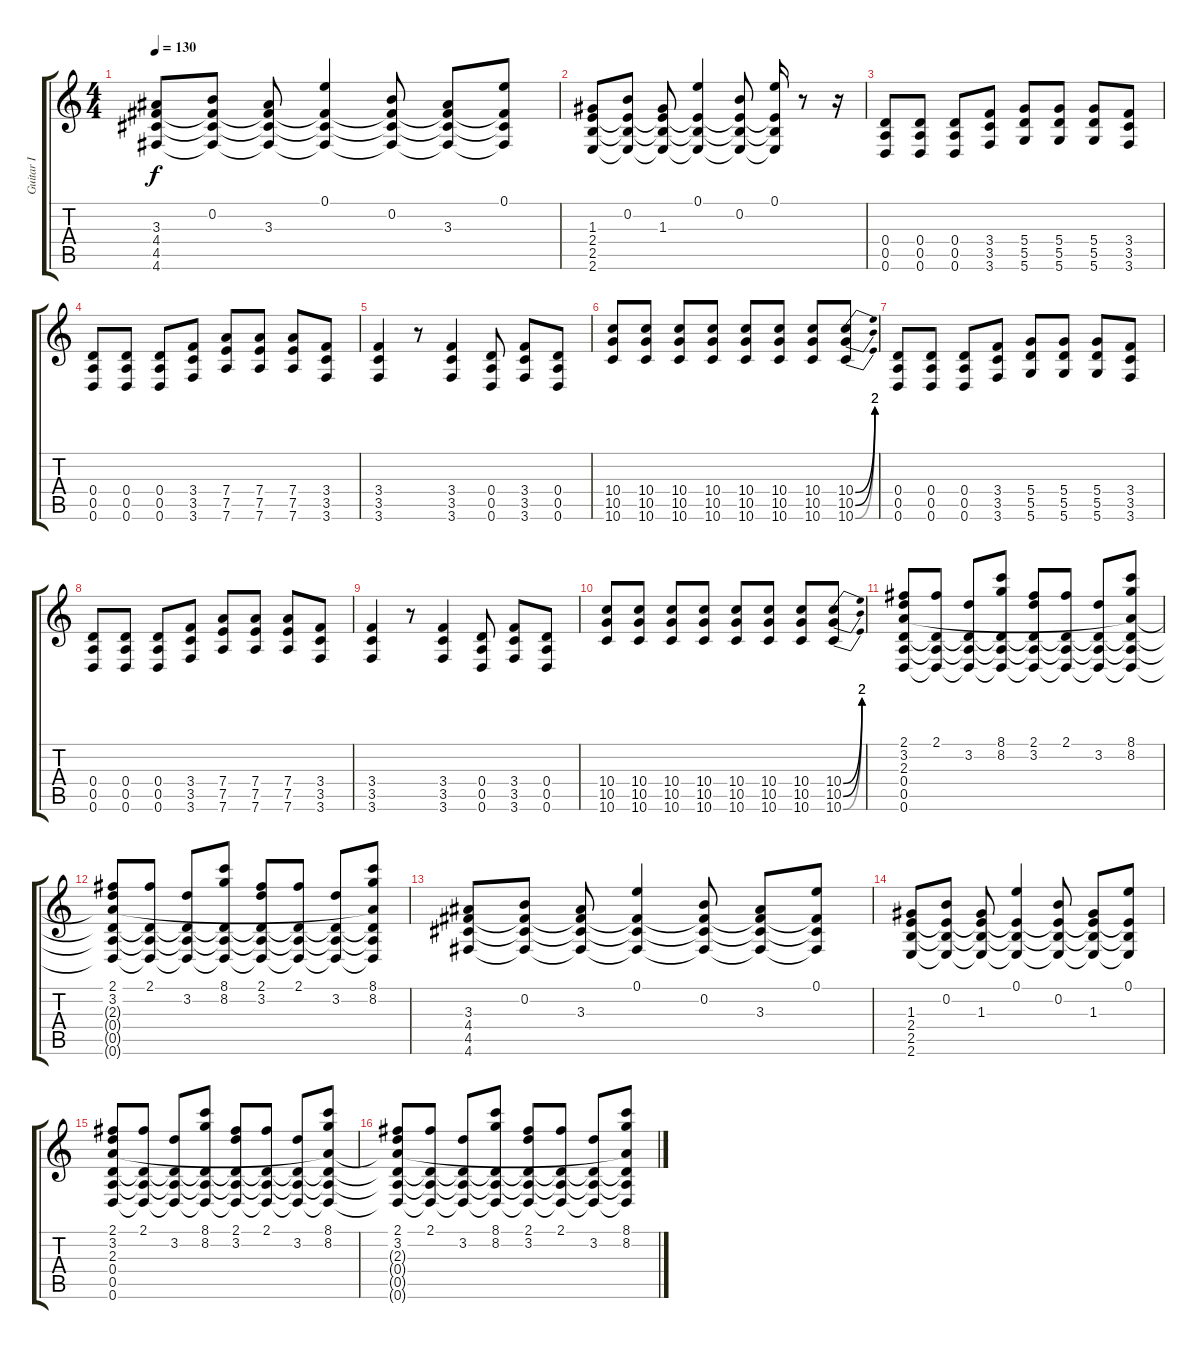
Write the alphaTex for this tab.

\track ("Guitar I" "Guitar I") {instrument distortionguitar}
\staff {score tabs}
\tuning (E4 B3 G3 D3 A2 D2) {hide}
\ts (4 4)
\tempo 130
\clef g2
\ks c
(3.3 4.4 4.5 4.6).8{dy f} (0.2 4.4{t} 4.5{t} 4.6{t}).8 (3.3 4.4{t} 4.5{t} 4.6{t}).8 (0.1 4.4{t} 4.5{t} 4.6{t}).4 (0.2 4.4{t} 4.5{t} 4.6{t}).8 (3.3 4.4{t} 4.5{t} 4.6{t}).8 (0.1 4.4{t} 4.5{t} 4.6{t}).8 |
(1.3 2.4 2.5 2.6).8 (0.2 2.4{t} 2.5{t} 2.6{t}).8 (1.3 2.4{t} 2.5{t} 2.6{t}).8 (0.1 2.4{t} 2.5{t} 2.6{t}).4 (0.2 2.4{t} 2.5{t} 2.6{t}).8 (0.1 2.4{t} 2.5{t} 2.6{t}).16 r.8 r.16 |
(0.4 0.5 0.6).8 (0.4 0.5 0.6).8 (0.4 0.5 0.6).8 (3.4 3.5 3.6).8 (5.4 5.5 5.6).8 (5.4 5.5 5.6).8 (5.4 5.5 5.6).8 (3.4 3.5 3.6).8 |
(0.4 0.5 0.6).8 (0.4 0.5 0.6).8 (0.4 0.5 0.6).8 (3.4 3.5 3.6).8 (7.4 7.5 7.6).8 (7.4 7.5 7.6).8 (7.4 7.5 7.6).8 (3.4 3.5 3.6).8 |
(3.4 3.5 3.6).4 r.8 (3.4 3.5 3.6).4 (0.4 0.5 0.6).8 (3.4 3.5 3.6).8 (0.4 0.5 0.6).8 |
(10.4 10.5 10.6).8 (10.4 10.5 10.6).8 (10.4 10.5 10.6).8 (10.4 10.5 10.6).8 (10.4 10.5 10.6).8 (10.4 10.5 10.6).8 (10.4 10.5 10.6).8 (10.4{be (bend 0 0 60 8)} 10.5{be (bend 0 0 60 8)} 10.6{be (bend 0 0 60 8)}).8 |
(0.4 0.5 0.6).8 (0.4 0.5 0.6).8 (0.4 0.5 0.6).8 (3.4 3.5 3.6).8 (5.4 5.5 5.6).8 (5.4 5.5 5.6).8 (5.4 5.5 5.6).8 (3.4 3.5 3.6).8 |
(0.4 0.5 0.6).8 (0.4 0.5 0.6).8 (0.4 0.5 0.6).8 (3.4 3.5 3.6).8 (7.4 7.5 7.6).8 (7.4 7.5 7.6).8 (7.4 7.5 7.6).8 (3.4 3.5 3.6).8 |
(3.4 3.5 3.6).4 r.8 (3.4 3.5 3.6).4 (0.4 0.5 0.6).8 (3.4 3.5 3.6).8 (0.4 0.5 0.6).8 |
(10.4 10.5 10.6).8 (10.4 10.5 10.6).8 (10.4 10.5 10.6).8 (10.4 10.5 10.6).8 (10.4 10.5 10.6).8 (10.4 10.5 10.6).8 (10.4 10.5 10.6).8 (10.4{be (bend 0 0 60 8)} 10.5{be (bend 0 0 60 8)} 10.6{be (bend 0 0 60 8)}).8 |
(2.1 3.2 2.3 0.4 0.5 0.6).8 (2.1 0.4{t} 0.5{t} 0.6{t}).8 (3.2 0.4{t} 0.5{t} 0.6{t}).8 (8.1 8.2 0.4{t} 0.5{t} 0.6{t}).8 (2.1 3.2 0.4{t} 0.5{t} 0.6{t}).8 (2.1 0.4{t} 0.5{t} 0.6{t}).8 (3.2 0.4{t} 0.5{t} 0.6{t}).8 (8.1 8.2 2.3{t} 0.4{t} 0.5{t} 0.6{t}).8 |
(2.1 3.2 2.3{t} 0.4{t} 0.5{t} 0.6{t}).8 (2.1 0.4{t} 0.5{t} 0.6{t}).8 (3.2 0.4{t} 0.5{t} 0.6{t}).8 (8.1 8.2 0.4{t} 0.5{t} 0.6{t}).8 (2.1 3.2 0.4{t} 0.5{t} 0.6{t}).8 (2.1 0.4{t} 0.5{t} 0.6{t}).8 (3.2 0.4{t} 0.5{t} 0.6{t}).8 (8.1 8.2 2.3{t} 0.4{t} 0.5{t} 0.6{t}).8 |
(3.3 4.4 4.5 4.6).8 (0.2 4.4{t} 4.5{t} 4.6{t}).8 (3.3 4.4{t} 4.5{t} 4.6{t}).8 (0.1 4.4{t} 4.5{t} 4.6{t}).4 (0.2 4.4{t} 4.5{t} 4.6{t}).8 (3.3 4.4{t} 4.5{t} 4.6{t}).8 (0.1 4.4{t} 4.5{t} 4.6{t}).8 |
(1.3 2.4 2.5 2.6).8 (0.2 2.4{t} 2.5{t} 2.6{t}).8 (1.3 2.4{t} 2.5{t} 2.6{t}).8 (0.1 2.4{t} 2.5{t} 2.6{t}).4 (0.2 2.4{t} 2.5{t} 2.6{t}).8 (1.3 2.4{t} 2.5{t} 2.6{t}).8 (0.1 2.4{t} 2.5{t} 2.6{t}).8 |
(2.1 3.2 2.3 0.4 0.5 0.6).8 (2.1 0.4{t} 0.5{t} 0.6{t}).8 (3.2 0.4{t} 0.5{t} 0.6{t}).8 (8.1 8.2 0.4{t} 0.5{t} 0.6{t}).8 (2.1 3.2 0.4{t} 0.5{t} 0.6{t}).8 (2.1 0.4{t} 0.5{t} 0.6{t}).8 (3.2 0.4{t} 0.5{t} 0.6{t}).8 (8.1 8.2 2.3{t} 0.4{t} 0.5{t} 0.6{t}).8 |
(2.1 3.2 2.3{t} 0.4{t} 0.5{t} 0.6{t}).8 (2.1 0.4{t} 0.5{t} 0.6{t}).8 (3.2 0.4{t} 0.5{t} 0.6{t}).8 (8.1 8.2 0.4{t} 0.5{t} 0.6{t}).8 (2.1 3.2 0.4{t} 0.5{t} 0.6{t}).8 (2.1 0.4{t} 0.5{t} 0.6{t}).8 (3.2 0.4{t} 0.5{t} 0.6{t}).8 (8.1 8.2 2.3{t} 0.4{t} 0.5{t} 0.6{t}).8
